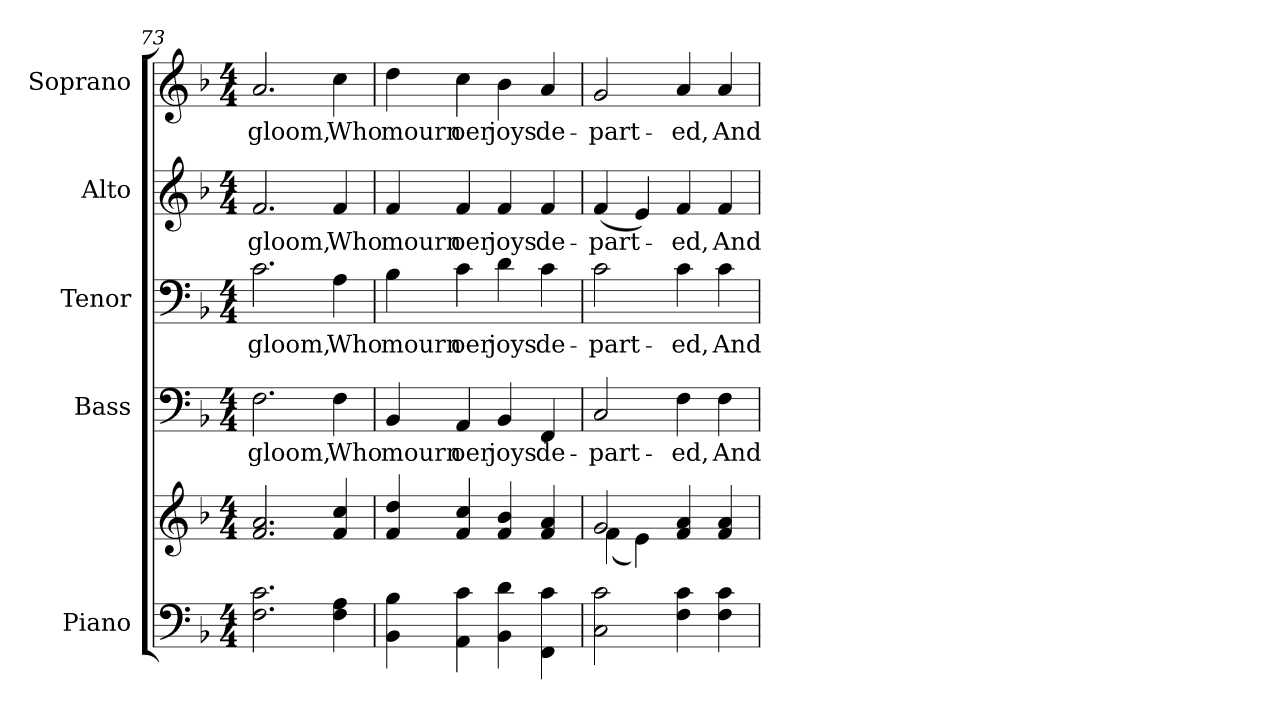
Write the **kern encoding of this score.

**kern	**kern	**kern	**text	**kern	**text	**kern	**text	**kern	**text
*part5	*part5	*part4	*part4	*part3	*part3	*part2	*part2	*part1	*part1
*staff6	*staff5	*staff4	*staff4	*staff3	*staff3	*staff2	*staff2	*staff1	*staff1
*I"Piano	*	*I"Bass	*	*I"Tenor	*	*I"Alto	*	*I"Soprano	*
*I'Pno.	*	*I'B.	*	*I'T.	*	*I'A.	*	*I'S.	*
*clefF4	*clefG2	*clefF4	*	*clefF4	*	*clefG2	*	*clefG2	*
*k[b-]	*k[b-]	*k[b-]	*	*k[b-]	*	*k[b-]	*	*k[b-]	*
*F:	*F:	*F:	*	*F:	*	*F:	*	*F:	*
*M4/4	*M4/4	*M4/4	*	*M4/4	*	*M4/4	*	*M4/4	*
=73	=73	=73	=73	=73	=73	=73	=73	=73	=73
!	!	!	!LO:LY:b:color=#000000	!	!	!	!	!	!
!	!	!	!	!	!LO:LY:b:color=#000000	!	!	!	!
!	!	!	!	!	!	!	!LO:LY:b:color=#000000	!	!
!	!	!	!	!	!	!	!	!	!LO:LY:b:color=#000000
2.Fi\ 2.ci	2.fi/ 2.ai	2.Fi\	gloom,	2.ci\	gloom,	2.fi/	gloom,	2.ai/	gloom,
!	!	!	!LO:LY:b:color=#000000	!	!	!	!	!	!
!	!	!	!	!	!LO:LY:b:color=#000000	!	!	!	!
!	!	!	!	!	!	!	!LO:LY:b:color=#000000	!	!
!	!	!	!	!	!	!	!	!	!LO:LY:b:color=#000000
4Fi\ 4Ai	4fi/ 4cci	4Fi\	Who	4Ai\	Who	4fi/	Who	4cci\	Who
!!LO:PB:g=z
=74	=74	=74	=74	=74	=74	=74	=74	=74	=74
!	!	!	!LO:LY:b:color=#000000	!	!	!	!	!	!
!	!	!	!	!	!LO:LY:b:color=#000000	!	!	!	!
!	!	!	!	!	!	!	!LO:LY:b:color=#000000	!	!
!	!	!	!	!	!	!	!	!	!LO:LY:b:color=#000000
4BB-i\ 4B-i	4fi/ 4ddi	4BB-i/	mourn	4B-i\	mourn	4fi/	mourn	4ddi\	mourn
!	!	!	!LO:LY:b:color=#000000	!	!	!	!	!	!
!	!	!	!	!	!LO:LY:b:color=#000000	!	!	!	!
!	!	!	!	!	!	!	!LO:LY:b:color=#000000	!	!
!	!	!	!	!	!	!	!	!	!LO:LY:b:color=#000000
4AAi\ 4ci	4fi/ 4cci	4AAi/	oer	4ci\	oer	4fi/	oer	4cci\	oer
!	!	!	!LO:LY:b:color=#000000	!	!	!	!	!	!
!	!	!	!	!	!LO:LY:b:color=#000000	!	!	!	!
!	!	!	!	!	!	!	!LO:LY:b:color=#000000	!	!
!	!	!	!	!	!	!	!	!	!LO:LY:b:color=#000000
4BB-i\ 4di	4fi/ 4b-i	4BB-i/	joys	4di\	joys	4fi/	joys	4b-i\	joys
!	!	!	!LO:LY:b:color=#000000	!	!	!	!	!	!
!	!	!	!	!	!LO:LY:b:color=#000000	!	!	!	!
!	!	!	!	!	!	!	!LO:LY:b:color=#000000	!	!
!	!	!	!	!	!	!	!	!	!LO:LY:b:color=#000000
4FFi\ 4ci	4fi/ 4ai	4FFi/	de-	4ci\	de-	4fi/	de-	4ai/	de-
=75	=75	=75	=75	=75	=75	=75	=75	=75	=75
*	*^	*	*	*	*	*	*	*	*
!	!	!	!	!LO:LY:b:color=#000000	!	!	!	!	!	!
!	!	!	!	!	!	!LO:LY:b:color=#000000	!	!	!	!
!	!	!	!	!	!	!	!	!LO:LY:b:color=#000000	!	!
!	!	!	!	!	!	!	!	!	!	!LO:LY:b:color=#000000
2Ci\ 2ci	2gi/	(4fi\	2Ci/	-part-	2ci\	-part-	(4fi/	-part-	2gi/	-part-
.	.	4ei\)	.	.	.	.	4ei/)	.	.	.
!	!	!	!	!LO:LY:b:color=#000000	!	!	!	!	!	!
!	!	!	!	!	!	!LO:LY:b:color=#000000	!	!	!	!
!	!	!	!	!	!	!	!	!LO:LY:b:color=#000000	!	!
!	!	!	!	!	!	!	!	!	!	!LO:LY:b:color=#000000
4Fi\ 4ci	4fi/ 4ai	2ryy	4Fi\	-ed,	4ci\	-ed,	4fi/	-ed,	4ai/	-ed,
!	!	!	!	!LO:LY:b:color=#000000	!	!	!	!	!	!
!	!	!	!	!	!	!LO:LY:b:color=#000000	!	!	!	!
!	!	!	!	!	!	!	!	!LO:LY:b:color=#000000	!	!
!	!	!	!	!	!	!	!	!	!	!LO:LY:b:color=#000000
4Fi\ 4ci	4fi/ 4ai	.	4Fi\	And	4ci\	And	4fi/	And	4ai/	And
*	*v	*v	*	*	*	*	*	*	*	*
=	=	=	=	=	=	=	=	=	=
*-	*-	*-	*-	*-	*-	*-	*-	*-	*-
